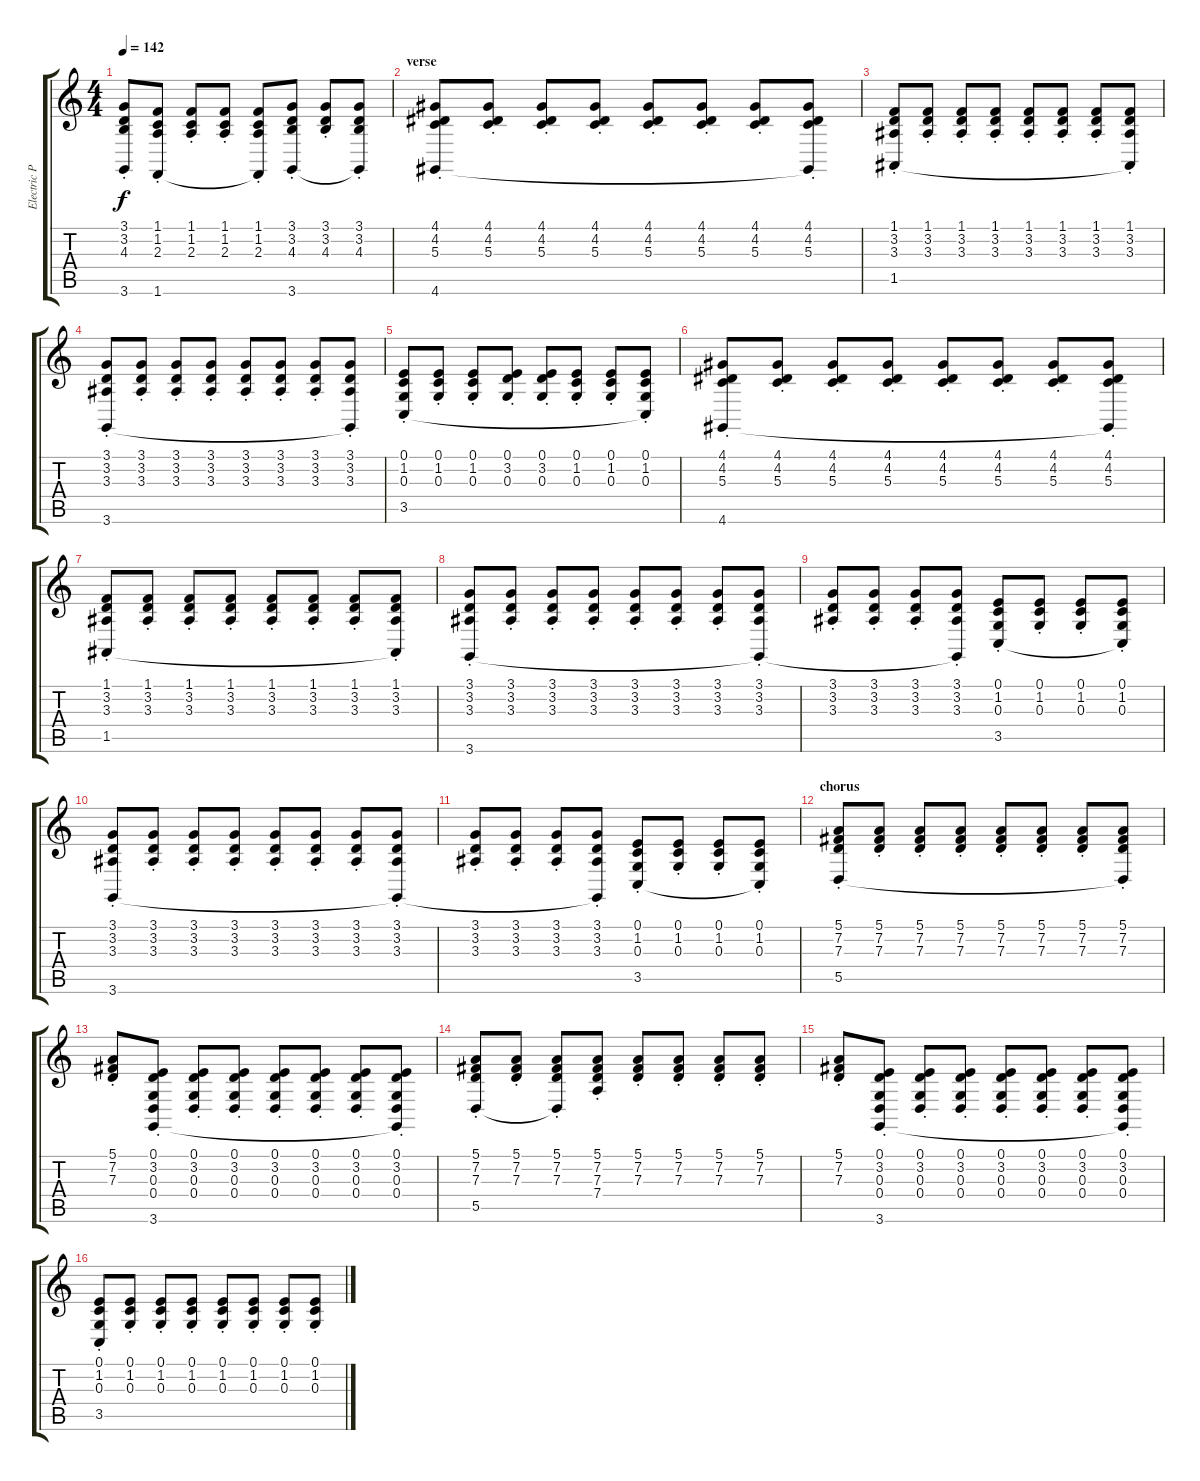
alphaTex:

\track ("Electric Piano (Hodgson)" "Electric P") {instrument electricpiano1}
\staff {score tabs}
\tuning (E4 B3 G3 D3 A2 E2) {hide}
\ts (4 4)
\tempo 142
\clef g2
\ks c
(3.1{st} 3.2{st} 4.3{st} 3.6{t}).8{dy f} (1.1{st} 1.2{st} 2.3{st} 1.6).8 (1.1{st} 1.2{st} 2.3{st}).8 (1.1{st} 1.2{st} 2.3{st}).8 (1.1{st} 1.2{st} 2.3{st} 1.6{t}).8 (3.1{st} 3.2{st} 4.3{st} 3.6).8 (3.1{st} 3.2{st} 4.3{st}).8 (3.1{st} 3.2{st} 4.3{st} 3.6{t}).8 |
\section ("" "verse")
(4.1{st} 4.2{st} 5.3{st} 4.6).8 (4.1{st} 4.2{st} 5.3{st}).8 (4.1{st} 4.2{st} 5.3{st}).8 (4.1{st} 4.2{st} 5.3{st}).8 (4.1{st} 4.2{st} 5.3{st}).8 (4.1{st} 4.2{st} 5.3{st}).8 (4.1{st} 4.2{st} 5.3{st}).8 (4.1{st} 4.2{st} 5.3{st} 4.6{t}).8 |
(1.1{st} 3.2{st} 3.3{st} 1.5).8 (1.1{st} 3.2{st} 3.3{st}).8 (1.1{st} 3.2{st} 3.3{st}).8 (1.1{st} 3.2{st} 3.3{st}).8 (1.1{st} 3.2{st} 3.3{st}).8 (1.1{st} 3.2{st} 3.3{st}).8 (1.1{st} 3.2{st} 3.3{st}).8 (1.1{st} 3.2{st} 3.3{st} 1.5{t}).8 |
(3.1{st} 3.2{st} 3.3{st} 3.6).8 (3.1{st} 3.2{st} 3.3{st}).8 (3.1{st} 3.2{st} 3.3{st}).8 (3.1{st} 3.2{st} 3.3{st}).8 (3.1{st} 3.2{st} 3.3{st}).8 (3.1{st} 3.2{st} 3.3{st}).8 (3.1{st} 3.2{st} 3.3{st}).8 (3.1{st} 3.2{st} 3.3{st} 3.6{t}).8 |
(0.1{st} 1.2{st} 0.3{st} 3.5).8 (0.1{st} 1.2{st} 0.3{st}).8 (0.1{st} 1.2{st} 0.3{st}).8 (0.1{st} 3.2{st} 0.3{st}).8 (0.1{st} 3.2{st} 0.3{st}).8 (0.1{st} 1.2{st} 0.3{st}).8 (0.1{st} 1.2{st} 0.3{st}).8 (0.1{st} 1.2{st} 0.3{st} 3.5{t}).8 |
(4.1{st} 4.2{st} 5.3{st} 4.6).8 (4.1{st} 4.2{st} 5.3{st}).8 (4.1{st} 4.2{st} 5.3{st}).8 (4.1{st} 4.2{st} 5.3{st}).8 (4.1{st} 4.2{st} 5.3{st}).8 (4.1{st} 4.2{st} 5.3{st}).8 (4.1{st} 4.2{st} 5.3{st}).8 (4.1{st} 4.2{st} 5.3{st} 4.6{t}).8 |
(1.1{st} 3.2{st} 3.3{st} 1.5).8 (1.1{st} 3.2{st} 3.3{st}).8 (1.1{st} 3.2{st} 3.3{st}).8 (1.1{st} 3.2{st} 3.3{st}).8 (1.1{st} 3.2{st} 3.3{st}).8 (1.1{st} 3.2{st} 3.3{st}).8 (1.1{st} 3.2{st} 3.3{st}).8 (1.1{st} 3.2{st} 3.3{st} 1.5{t}).8 |
(3.1{st} 3.2{st} 3.3{st} 3.6).8 (3.1{st} 3.2{st} 3.3{st}).8 (3.1{st} 3.2{st} 3.3{st}).8 (3.1{st} 3.2{st} 3.3{st}).8 (3.1{st} 3.2{st} 3.3{st}).8 (3.1{st} 3.2{st} 3.3{st}).8 (3.1{st} 3.2{st} 3.3{st}).8 (3.1{st} 3.2{st} 3.3{st} 3.6{t}).8 |
(3.1{st} 3.2{st} 3.3{st}).8 (3.1{st} 3.2{st} 3.3{st}).8 (3.1{st} 3.2{st} 3.3{st}).8 (3.1{st} 3.2{st} 3.3{st} 3.6{t}).8 (0.1{st} 1.2{st} 0.3{st} 3.5).8 (0.1{st} 1.2{st} 0.3{st}).8 (0.1{st} 1.2{st} 0.3{st}).8 (0.1{st} 1.2{st} 0.3{st} 3.5{t}).8 |
(3.1{st} 3.2{st} 3.3{st} 3.6).8 (3.1{st} 3.2{st} 3.3{st}).8 (3.1{st} 3.2{st} 3.3{st}).8 (3.1{st} 3.2{st} 3.3{st}).8 (3.1{st} 3.2{st} 3.3{st}).8 (3.1{st} 3.2{st} 3.3{st}).8 (3.1{st} 3.2{st} 3.3{st}).8 (3.1{st} 3.2{st} 3.3{st} 3.6{t}).8 |
(3.1{st} 3.2{st} 3.3{st}).8 (3.1{st} 3.2{st} 3.3{st}).8 (3.1{st} 3.2{st} 3.3{st}).8 (3.1{st} 3.2{st} 3.3{st} 3.6{t}).8 (0.1{st} 1.2{st} 0.3{st} 3.5).8 (0.1{st} 1.2{st} 0.3{st}).8 (0.1{st} 1.2{st} 0.3{st}).8 (0.1{st} 1.2{st} 0.3{st} 3.5{t}).8 |
\section ("" "chorus")
(5.1{st} 7.2{st} 7.3{st} 5.5).8 (5.1{st} 7.2{st} 7.3{st}).8 (5.1{st} 7.2{st} 7.3{st}).8 (5.1{st} 7.2{st} 7.3{st}).8 (5.1{st} 7.2{st} 7.3{st}).8 (5.1{st} 7.2{st} 7.3{st}).8 (5.1{st} 7.2{st} 7.3{st}).8 (5.1{st} 7.2{st} 7.3{st} 5.5{t}).8 |
(5.1{st} 7.2{st} 7.3{st}).8 (0.1{st} 3.2{st} 0.3{st} 0.4{st} 3.6).8 (0.1{st} 3.2{st} 0.3{st} 0.4{st}).8 (0.1{st} 3.2{st} 0.3{st} 0.4{st}).8 (0.1{st} 3.2{st} 0.3{st} 0.4{st}).8 (0.1{st} 3.2{st} 0.3{st} 0.4{st}).8 (0.1{st} 3.2{st} 0.3{st} 0.4{st}).8 (0.1{st} 3.2{st} 0.3{st} 0.4{st} 3.6{t}).8 |
(5.1{st} 7.2{st} 7.3{st} 5.5).8 (5.1{st} 7.2{st} 7.3{st}).8 (5.1{st} 7.2{st} 7.3{st} 5.5{t}).8 (5.1{st} 7.2{st} 7.3{st} 7.4).8 (5.1{st} 7.2{st} 7.3).8 (5.1{st} 7.2{st} 7.3{st}).8 (5.1{st} 7.2{st} 7.3{st}).8 (5.1{st} 7.2{st} 7.3{st}).8 |
(5.1{st} 7.2{st} 7.3{st}).8 (0.1{st} 3.2{st} 0.3{st} 0.4{st} 3.6).8 (0.1{st} 3.2{st} 0.3{st} 0.4{st}).8 (0.1{st} 3.2{st} 0.3{st} 0.4{st}).8 (0.1{st} 3.2{st} 0.3{st} 0.4{st}).8 (0.1{st} 3.2{st} 0.3{st} 0.4{st}).8 (0.1{st} 3.2{st} 0.3{st} 0.4{st}).8 (0.1{st} 3.2{st} 0.3{st} 0.4{st} 3.6{t}).8 |
(0.1{st} 1.2{st} 0.3{st} 3.5).8 (0.1{st} 1.2{st} 0.3{st}).8 (0.1{st} 1.2{st} 0.3{st}).8 (0.1{st} 1.2{st} 0.3{st}).8 (0.1{st} 1.2{st} 0.3{st}).8 (0.1{st} 1.2{st} 0.3{st}).8 (0.1{st} 1.2{st} 0.3{st}).8 (0.1{st} 1.2{st} 0.3{st}).8
